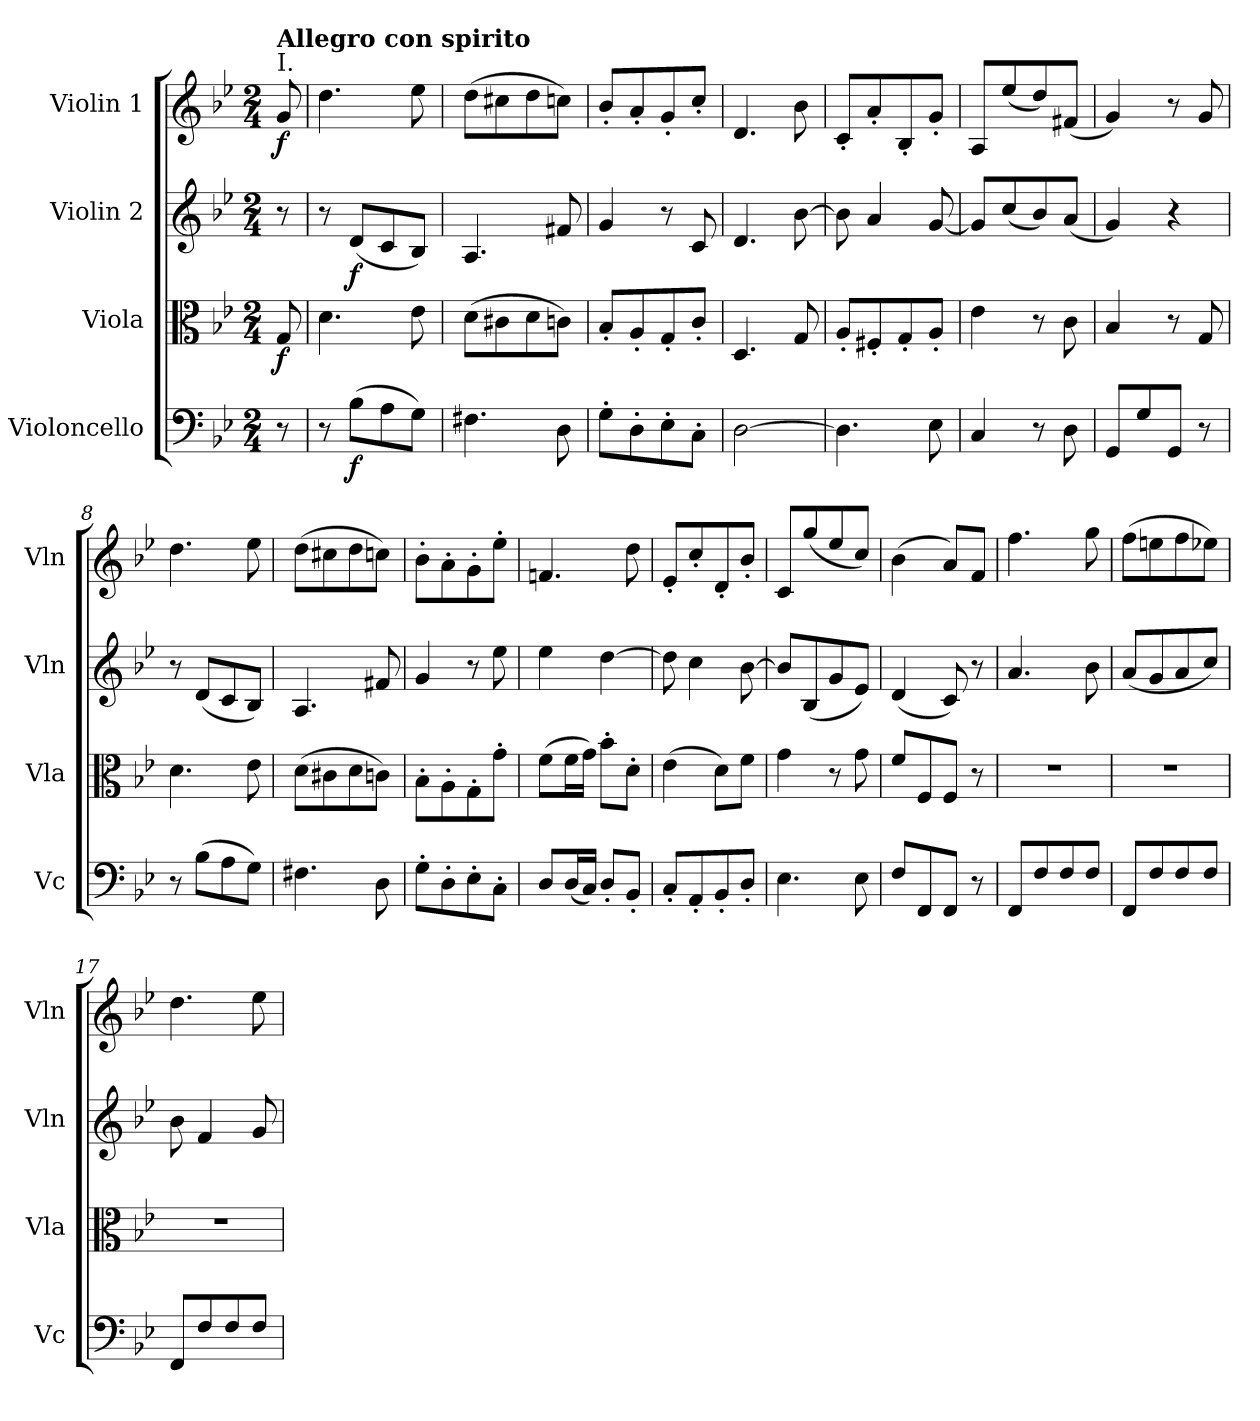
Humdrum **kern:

**kern	**dynam	**kern	**dynam	**kern	**dynam	**kern	**dynam
*part4	*part4	*part3	*part3	*part2	*part2	*part1	*part1
*staff4	*staff4	*staff3	*staff3	*staff2	*staff2	*staff1	*staff1
*I"Violoncello	*	*I"Viola	*	*I"Violin 2	*	*I"Violin 1	*
*I'Vc	*	*I'Vla	*	*I'Vln	*	*I'Vln	*
*clefF4	*	*clefC3	*	*clefG2	*	*clefG2	*
*k[b-e-]	*	*k[b-e-]	*	*k[b-e-]	*	*k[b-e-]	*
*M2/4	*	*M2/4	*	*M2/4	*	*M2/4	*
=	=	=	=	=	=	=	=
!	!	!	!	!	!	!LO:TX:a:t=I.	!
!	!	!	!	!	!	!LO:TX:a:B:t=Allegro con spirito	!
!	!	!	!LO:DY:b	!	!	!	!LO:DY:b
8r	.	8G/	f	8r	.	8g/	f
=1	=1	=1	=1	=1	=1	=1	=1
8r	.	4.d\	.	8r	.	4.dd\	.
!	!LO:DY:b	!	!	!	!LO:DY:b	!	!
(8B-\L	f	.	.	(8d/L	f	.	.
8A\	.	.	.	8c/	.	.	.
8G\J)	.	8e-\	.	8B-/J)	.	8ee-\	.
=2	=2	=2	=2	=2	=2	=2	=2
4.F#X\	.	(8d\L	.	4.A/	.	(8dd\L	.
.	.	8c#X\	.	.	.	8cc#X\	.
.	.	8d\	.	.	.	8dd\	.
8D\	.	8cn\J)	.	8f#X/	.	8ccn\J)	.
=3	=3	=3	=3	=3	=3	=3	=3
8G'\L	.	8B-'/L	.	4g/	.	8b-'/L	.
8D'\	.	8A'/	.	.	.	8a'/	.
8E-'\	.	8G'/	.	8r	.	8g'/	.
8C'\J	.	8c'/J	.	8c/	.	8cc'/J	.
=4	=4	=4	=4	=4	=4	=4	=4
[2D\	.	4.D/	.	4.d/	.	4.d/	.
.	.	8G/	.	[8b-\	.	8b-\	.
=5	=5	=5	=5	=5	=5	=5	=5
4.D\]	.	8A'/L	.	8b-\]	.	8c'/L	.
.	.	8F#X'/	.	4a/	.	8a'/	.
.	.	8G'/	.	.	.	8B-'/	.
8E-\	.	8A'/J	.	[8g/	.	8g'/J	.
!!LO:LB:g=z
=6	=6	=6	=6	=6	=6	=6	=6
4C/	.	4e-\	.	8g/L]	.	8A/L	.
.	.	.	.	(8cc/	.	(8ee-/	.
8r	.	8r	.	8b-/)	.	8dd/)	.
8D\	.	8c\	.	(8a/J	.	(8f#X/J	.
=7	=7	=7	=7	=7	=7	=7	=7
8GG/L	.	4B-/	.	4g/)	.	4g/)	.
8G/	.	.	.	.	.	.	.
8GG/J	.	8r	.	4r	.	8r	.
8r	.	8G/	.	.	.	8g/	.
=8	=8	=8	=8	=8	=8	=8	=8
8r	.	4.d\	.	8r	.	4.dd\	.
(8B-\L	.	.	.	(8d/L	.	.	.
8A\	.	.	.	8c/	.	.	.
8G\J)	.	8e-\	.	8B-/J)	.	8ee-\	.
=9	=9	=9	=9	=9	=9	=9	=9
4.F#X\	.	(8d\L	.	4.A/	.	(8dd\L	.
.	.	8c#X\	.	.	.	8cc#X\	.
.	.	8d\	.	.	.	8dd\	.
8D\	.	8cn\J)	.	8f#X/	.	8ccn\J)	.
=10	=10	=10	=10	=10	=10	=10	=10
8G'\L	.	8B-'\L	.	4g/	.	8b-'\L	.
8D'\	.	8A'\	.	.	.	8a'\	.
8E-'\	.	8G'\	.	8r	.	8g'\	.
8C'\J	.	8g'\J	.	8ee-\	.	8ee-'\J	.
=11	=11	=11	=11	=11	=11	=11	=11
8D/L	.	(8f\L	.	4ee-\	.	4.fn/	.
(16D/L	.	16f\L	.	.	.	.	.
16C/JJ)	.	16g\JJ)	.	.	.	.	.
8D'/L	.	8b-'\L	.	[4dd\	.	.	.
8BB-'/J	.	8d'\J	.	.	.	8dd\	.
!!LO:LB:g=z
=12	=12	=12	=12	=12	=12	=12	=12
8C'/L	.	(4e-\	.	8dd\]	.	8e-'/L	.
8AA'/	.	.	.	4cc\	.	8cc'/	.
8BB-'/	.	8d\L)	.	.	.	8d'/	.
8D'/J	.	8f\J	.	[8b-\	.	8b-'/J	.
=13	=13	=13	=13	=13	=13	=13	=13
4.E-\	.	4g\	.	8b-/L]	.	8c/L	.
.	.	.	.	(8B-/	.	(8gg/	.
.	.	8r	.	8g/	.	8ee-/	.
8E-\	.	8g\	.	8e-/J)	.	8cc/J)	.
=14	=14	=14	=14	=14	=14	=14	=14
8F/L	.	8f/L	.	(4d/	.	(4b-\	.
8FF/	.	8F/	.	.	.	.	.
8FF/J	.	8F/J	.	8c/)	.	8a/L)	.
8r	.	8r	.	8r	.	8f/J	.
=15	=15	=15	=15	=15	=15	=15	=15
8FF/L	.	2r	.	4.a/	.	4.ff\	.
8F/	.	.	.	.	.	.	.
8F/	.	.	.	.	.	.	.
8F/J	.	.	.	8b-\	.	8gg\	.
=16	=16	=16	=16	=16	=16	=16	=16
8FF/L	.	2r	.	(8a/L	.	(8ff\L	.
8F/	.	.	.	8g/	.	8een\	.
8F/	.	.	.	8a/	.	8ff\	.
8F/J	.	.	.	8cc/J)	.	8ee-X\J)	.
=17	=17	=17	=17	=17	=17	=17	=17
8FF/L	.	2r	.	8b-\	.	4.dd\	.
8F/	.	.	.	4f/	.	.	.
8F/	.	.	.	.	.	.	.
8F/J	.	.	.	8g/	.	8ee-\	.
=	=	=	=	=	=	=	=
*-	*-	*-	*-	*-	*-	*-	*-
